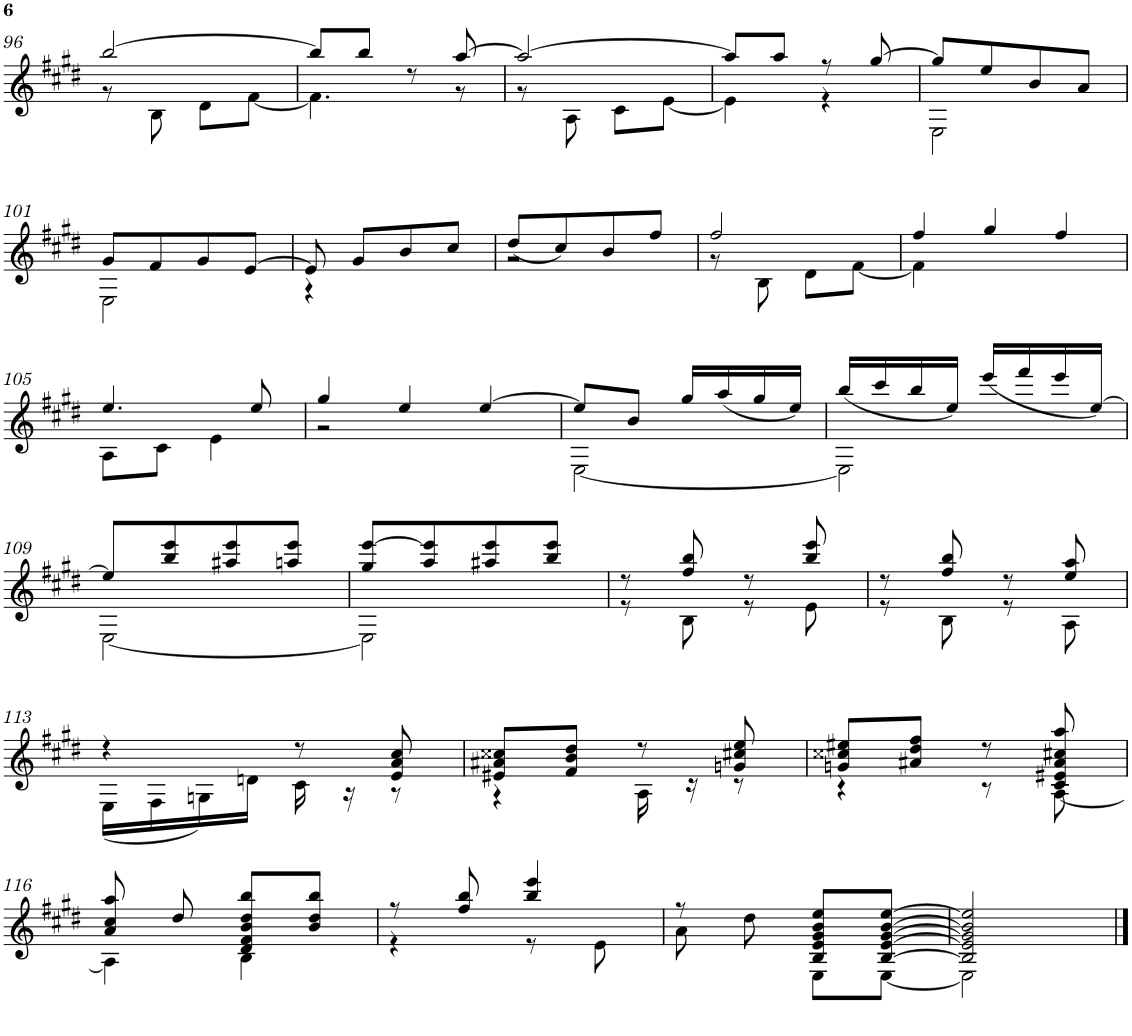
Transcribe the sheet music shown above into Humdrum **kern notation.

**kern
*part1
*staff1
*I"Nylon Guitar
!!LO:PB:g=z
*clefG2
*k[f#c#g#d#]
*E:
*M2/4
=96
*^
[>2bb/	8r
.	8B\
.	8d#\L
.	[<8f#\J
=97	=97
8bb/L]	4.f#\]
8bb/J	.
8r	.
[>8aa/	8r
=98	=98
2aa/_	8r
.	8A\
.	8c#\L
.	[<8e\J
=99	=99
8aa/L]	4e\]
8aa/J	.
8r	4r
[>8gg#/	.
=100	=100
8gg#/L]	2E\
8ee/	.
8b/	.
8a/J	.
!!LO:LB:g=z	!!
=101	=101
8g#/L	2E\
8f#/	.
8g#/	.
[>8e/J	.
8e/]	4r
8g#/L	.
8b/	4ryy
8cc#/J	.
=102	=102
(<8dd#/L	2r
8cc#/)	.
8b/	.
8ff#/J	.
=103	=103
2ff#/	8r
.	8B\
.	8d#\L
.	[<8f#\J
=104	=104
4ff#/	4f#\]
4gg#/	2ryy
4ff#/	.
!!LO:LB:g=z	!!
=105	=105
4.ee/	8A\L
.	8c#\J
.	4e\
8ee/	.
=106	=106
4gg#/	2r
4ee/	.
[>4ee/	4ryy
=107	=107
8ee/L]	[<2E\
8b/J	.
16gg#/LL	.
(<16aa/	.
16gg#/	.
16ee/JJ)	.
=108	=108
(<16bb/LL	2E\]
16ccc#/	.
16bb/	.
16ee/JJ)	.
(<16eee/LL	.
16fff#/	.
16eee/	.
[>16ee/JJ)	.
!!LO:LB:g=z	!!
=109	=109
8ee/L]	[<2E\
8bb/ 8eee/	.
8aa#X/ 8eee/	.
8aan/ 8eee/J	.
=110	=110
8gg#/ [>8eee/L	2E\]
8aa/ 8eee/]	.
8aa#X/ 8eee/	.
8bb/ 8eee/J	.
=111	=111
8r	8r
8ff#/ 8bb/	8B\
8r	8r
8bb/ 8eee/	8e\
=112	=112
8r	8r
8ff#/ 8bb/	8B\
8r	8r
8ee/ 8aa/	8A\
!!LO:LB:g=z	!!
=113	=113
4r	(16E\LL
.	16F#\
.	16Gn\)
.	16dn\JJ
8r	16c#\
.	16r
8e/ 8a/ 8cc#/	8r
=114	=114
8e#X/ 8a#X/ 8cc##X/L	4r
8f#/ 8b/ 8dd#/J	.
8r	16A\
.	16r
8gn/ 8cc#X/ 8ee/	8r
=115	=115
8gn/ 8cc##X/ 8ee#X/L	4r
8a#X/ 8dd#/ 8ff#/J	.
8r	8r
8c#/ 8e#X/ 8a#/ 8cc#X/ 8aa/	[<8A\
!!LO:LB:g=z	!!
=116	=116
8a/ 8cc#/ 8aa/	4A\]
8dd#/	.
8d#/ 8f#/ 8b/ 8dd#/ 8bb/L	4B\
8b/ 8dd#/ 8bb/J	.
=117	=117
8r	4r
8ff#/ 8bb/	.
4bb/ 4eee/	8r
.	8e\
=118	=118
8r	8a\
8dd#\	8ryy
8B/ 8e/ 8g#/ 8b/ 8ee/L	8E\L
[8B/ [8e/ [8g#/ [8b/ [8ee/J	[8E\J
=119	=119
2B/] 2e/] 2g#/] 2b/] 2ee/]	2E\]
*v	*v
==
*-
